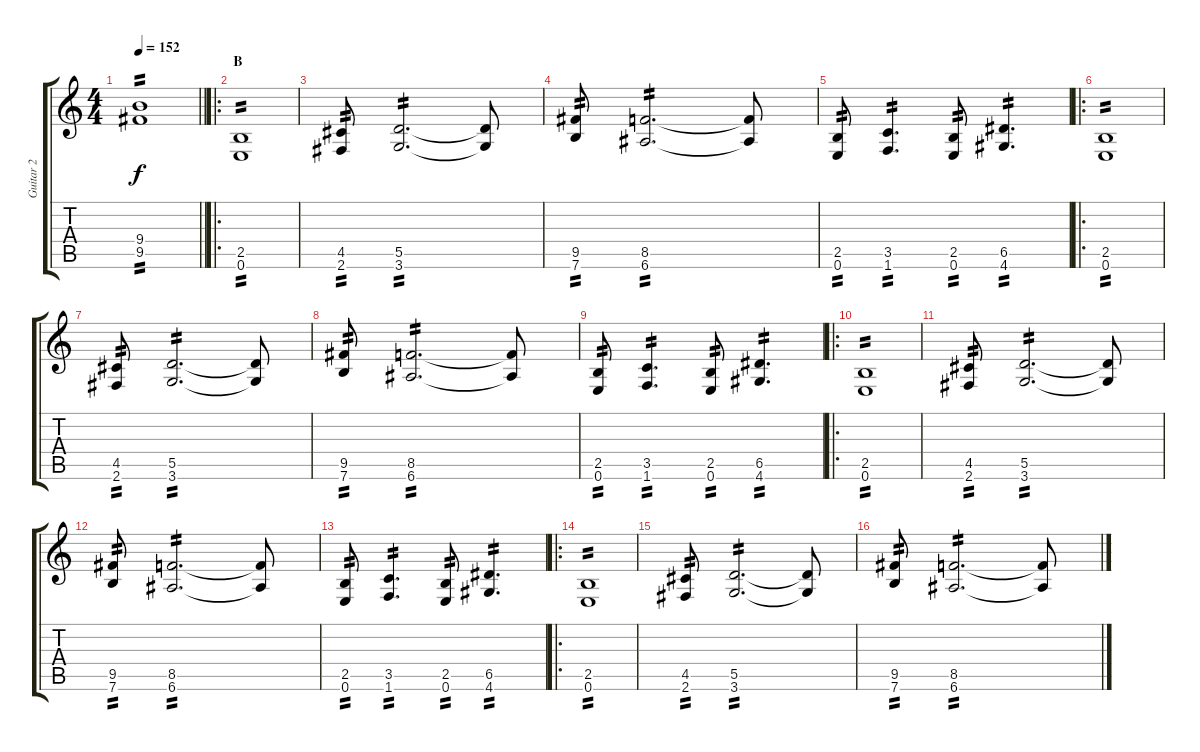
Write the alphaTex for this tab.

\track ("Guitar 2" "Guitar 2") {instrument distortionguitar}
\staff {score tabs}
\tuning (E4 B3 G3 D3 A2 E2) {hide}
\ts (4 4)
\tempo 152
\clef g2
\barLineRight lightlight
\ks c
(9.4 9.5).1{tp 2 dy f} |
\ro
\section ("" "B")
(2.5 0.6).1{tp 2} |
(4.5 2.6).8{tp 2} (5.5 3.6).2{d tp 2} (5.5{t} 3.6{t}).8 |
(9.5 7.6).8{tp 2} (8.5 6.6).2{d tp 2} (8.5{t} 6.6{t}).8 |
(2.5 0.6).8{tp 2} (3.5 1.6).4{d tp 2} (2.5 0.6).8{tp 2} (6.5 4.6).4{d tp 2} |
\ro
(2.5 0.6).1{tp 2} |
(4.5 2.6).8{tp 2} (5.5 3.6).2{d tp 2} (5.5{t} 3.6{t}).8 |
(9.5 7.6).8{tp 2} (8.5 6.6).2{d tp 2} (8.5{t} 6.6{t}).8 |
(2.5 0.6).8{tp 2} (3.5 1.6).4{d tp 2} (2.5 0.6).8{tp 2} (6.5 4.6).4{d tp 2} |
\ro
(2.5 0.6).1{tp 2} |
(4.5 2.6).8{tp 2} (5.5 3.6).2{d tp 2} (5.5{t} 3.6{t}).8 |
(9.5 7.6).8{tp 2} (8.5 6.6).2{d tp 2} (8.5{t} 6.6{t}).8 |
(2.5 0.6).8{tp 2} (3.5 1.6).4{d tp 2} (2.5 0.6).8{tp 2} (6.5 4.6).4{d tp 2} |
\ro
(2.5 0.6).1{tp 2} |
(4.5 2.6).8{tp 2} (5.5 3.6).2{d tp 2} (5.5{t} 3.6{t}).8 |
(9.5 7.6).8{tp 2} (8.5 6.6).2{d tp 2} (8.5{t} 6.6{t}).8
